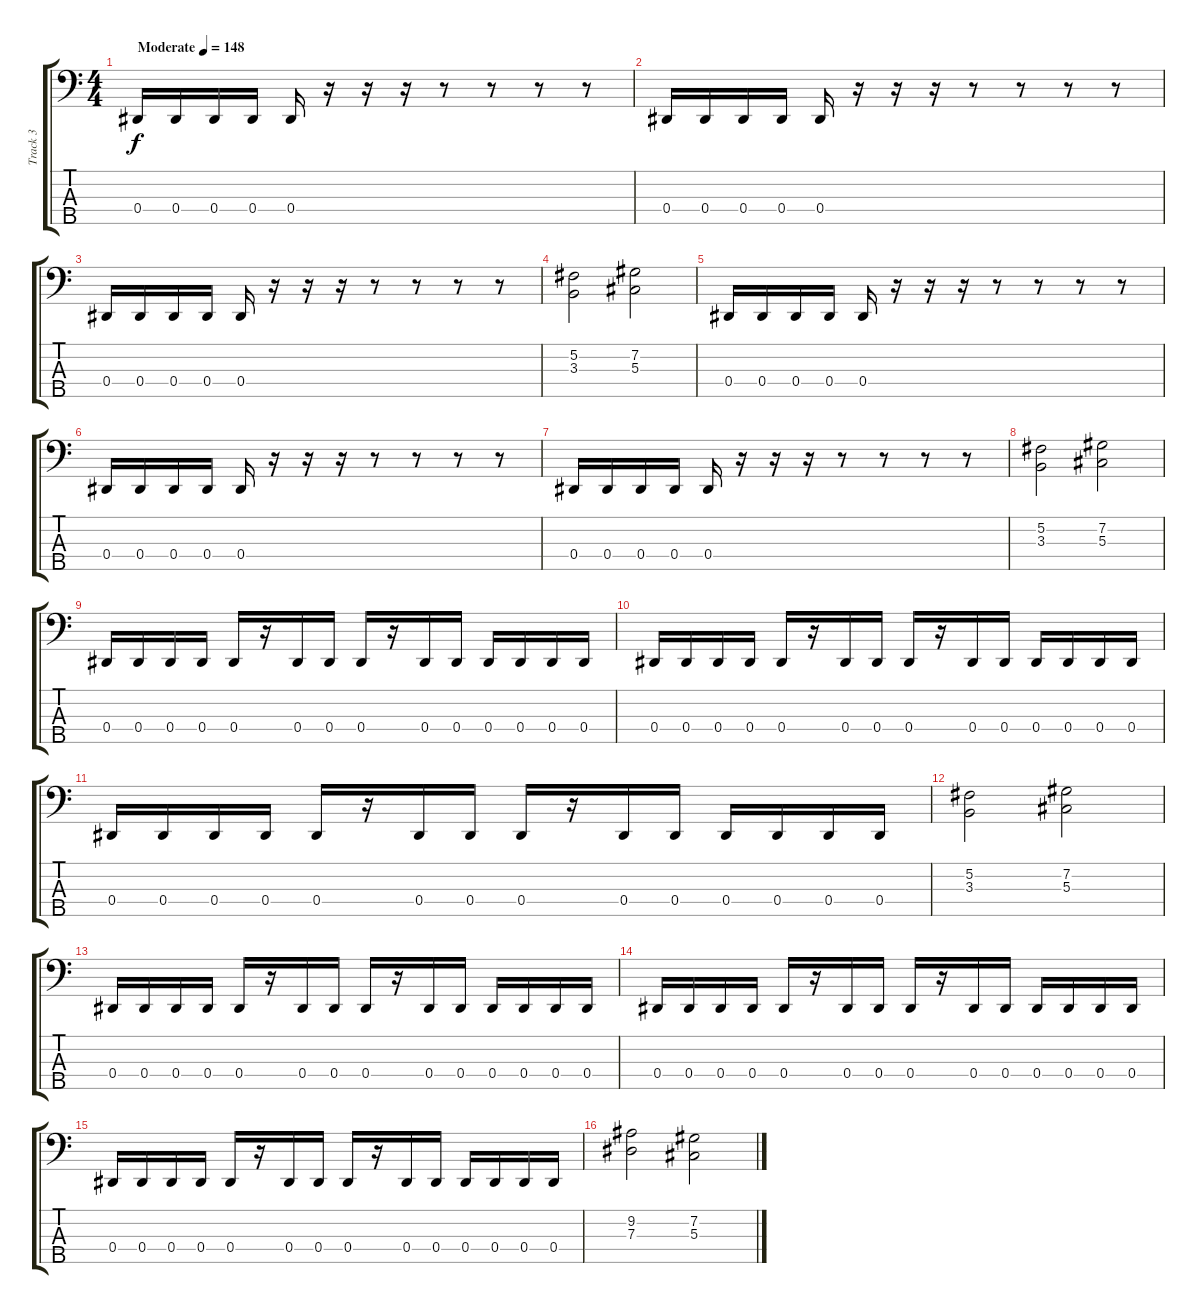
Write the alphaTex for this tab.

\track ("Track 3" "Track 3") {instrument electricbasspick bank 255}
\staff {score tabs}
\tuning (Gb2 Db2 Ab1 Eb1 Bb0) {hide}
\ts (4 4)
\tempo (148 "Moderate")
\clef f4
\ks c
0.4.16{dy f instrument electricbasspick} 0.4.16 0.4.16 0.4.16 0.4.16 r.16 r.16 r.16 r.8 r.8 r.8 r.8 |
0.4.16 0.4.16 0.4.16 0.4.16 0.4.16 r.16 r.16 r.16 r.8 r.8 r.8 r.8 |
0.4.16 0.4.16 0.4.16 0.4.16 0.4.16 r.16 r.16 r.16 r.8 r.8 r.8 r.8 |
(5.2 3.3).2 (7.2 5.3).2 |
0.4.16 0.4.16 0.4.16 0.4.16 0.4.16 r.16 r.16 r.16 r.8 r.8 r.8 r.8 |
0.4.16 0.4.16 0.4.16 0.4.16 0.4.16 r.16 r.16 r.16 r.8 r.8 r.8 r.8 |
0.4.16 0.4.16 0.4.16 0.4.16 0.4.16 r.16 r.16 r.16 r.8 r.8 r.8 r.8 |
(5.2 3.3).2 (7.2 5.3).2 |
0.4.16 0.4.16 0.4.16 0.4.16 0.4.16 r.16 0.4.16 0.4.16 0.4.16 r.16 0.4.16 0.4.16 0.4.16 0.4.16 0.4.16 0.4.16 |
0.4.16 0.4.16 0.4.16 0.4.16 0.4.16 r.16 0.4.16 0.4.16 0.4.16 r.16 0.4.16 0.4.16 0.4.16 0.4.16 0.4.16 0.4.16 |
0.4.16 0.4.16 0.4.16 0.4.16 0.4.16 r.16 0.4.16 0.4.16 0.4.16 r.16 0.4.16 0.4.16 0.4.16 0.4.16 0.4.16 0.4.16 |
(5.2 3.3).2 (7.2 5.3).2 |
0.4.16 0.4.16 0.4.16 0.4.16 0.4.16 r.16 0.4.16 0.4.16 0.4.16 r.16 0.4.16 0.4.16 0.4.16 0.4.16 0.4.16 0.4.16 |
0.4.16 0.4.16 0.4.16 0.4.16 0.4.16 r.16 0.4.16 0.4.16 0.4.16 r.16 0.4.16 0.4.16 0.4.16 0.4.16 0.4.16 0.4.16 |
0.4.16 0.4.16 0.4.16 0.4.16 0.4.16 r.16 0.4.16 0.4.16 0.4.16 r.16 0.4.16 0.4.16 0.4.16 0.4.16 0.4.16 0.4.16 |
(9.2 7.3).2 (7.2 5.3).2
